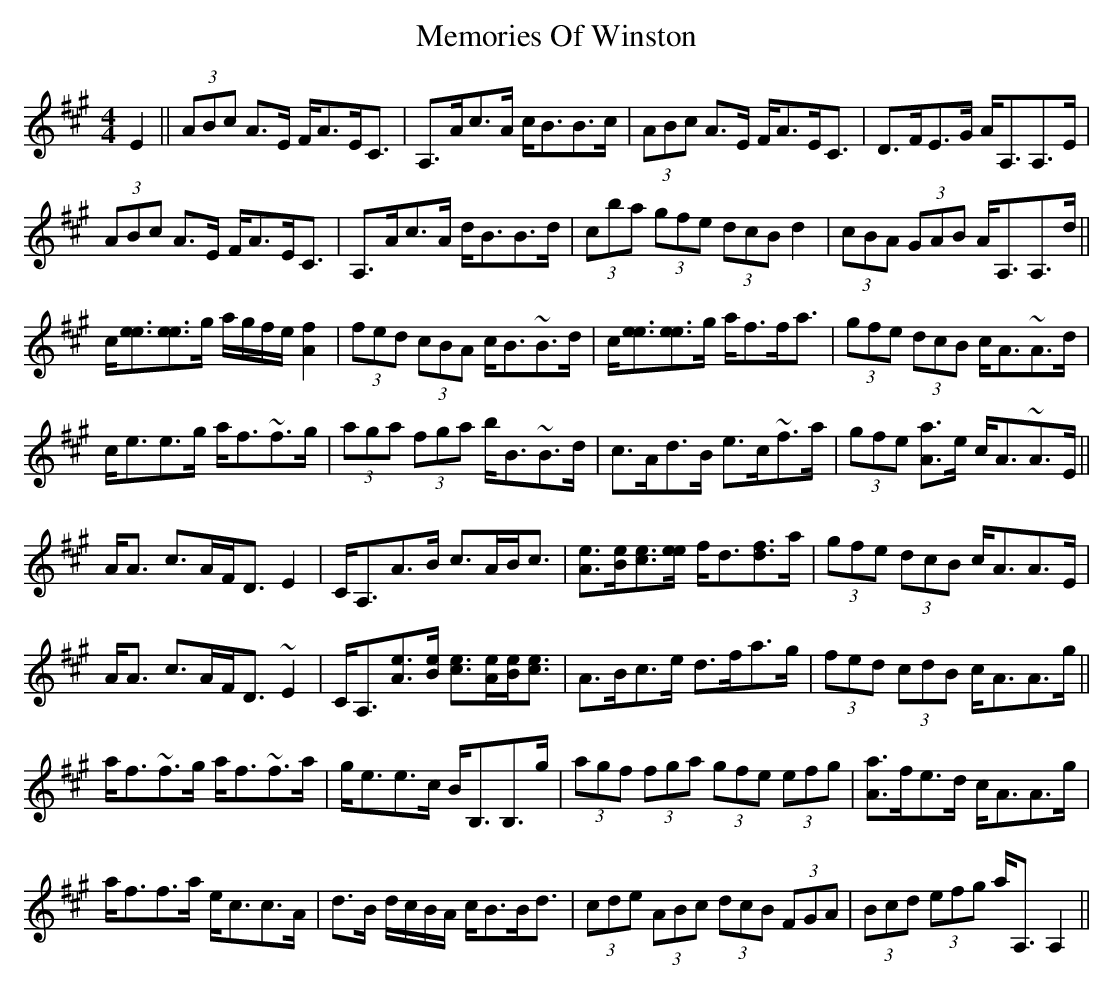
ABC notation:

X:1
T: Memories Of Winston
M: 4/4
L: 1/8
K: Amaj
E2||(3ABc A>E F<AE<C|A,>Ac>A c<BB>c|(3ABc A>E F<AE<C|D>FE>G A<A,A,>E|
(3ABc A>E F<AE<C|A,>Ac>A d<BB>d|(3cba (3gfe (3dcB d2|(3cBA (3GAB A<A,A,>d||
c<[ee][ee]>g a/g/f/e/ [A2f2]|(3fed (3cBA c<B~B>d|c<[ee][ee]>g a<ff<a|(3gfe (3dcB c<A~A>d|
c<ee>g a<f~f>g|(3aga (3fga b<B~B>d|c>Ad>B e>c~f>a|(3gfe [Aa]>e c<A~A>E||
A<A c>AF<D E2|C<A,A>B c>AB<c|[eA]>[Be][ce]>[ee] f<d[df]>a|(3gfe (3dcB c<AA>E|
A<A c>AF<D ~E2|C<A,[Ae]>[Be] [ec]>[Ae][Be]<[ce]|A>Bc>e d>fa>g|(3fed (3cdB c<AA>g||
a<f~f>g a<f~f>a|g<ee>c B<B,B,>g|(3agf (3fga (3gfe (3efg|[aA]>fe>d c<AA>g|
a<ff>a e<cc>A|d>B d/c/B/A/ c<BB<d|(3cde (3ABc (3dcB (3FGA|(3Bcd (3efg a<A, A,2||
